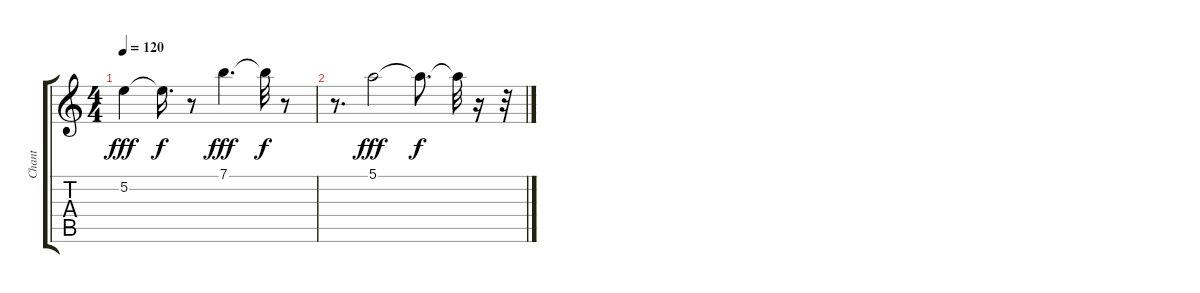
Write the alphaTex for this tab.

\track ("Chant" "Chant") {instrument acousticguitarsteel}
\staff {score tabs}
\tuning (E4 B3 G3 D3 A2 E2) {hide}
\ts (4 4)
\tempo 120
\clef g2
\ks c
5.2.4{dy fff} 5.2{t}.16{d dy f} r.8 7.1.4{d dy fff} 7.1{t}.32{dy f} r.8 |
r.8{d} 5.1.2{dy fff} 5.1{t}.8{d dy f} 5.1{t}.32 r.16 r.32
